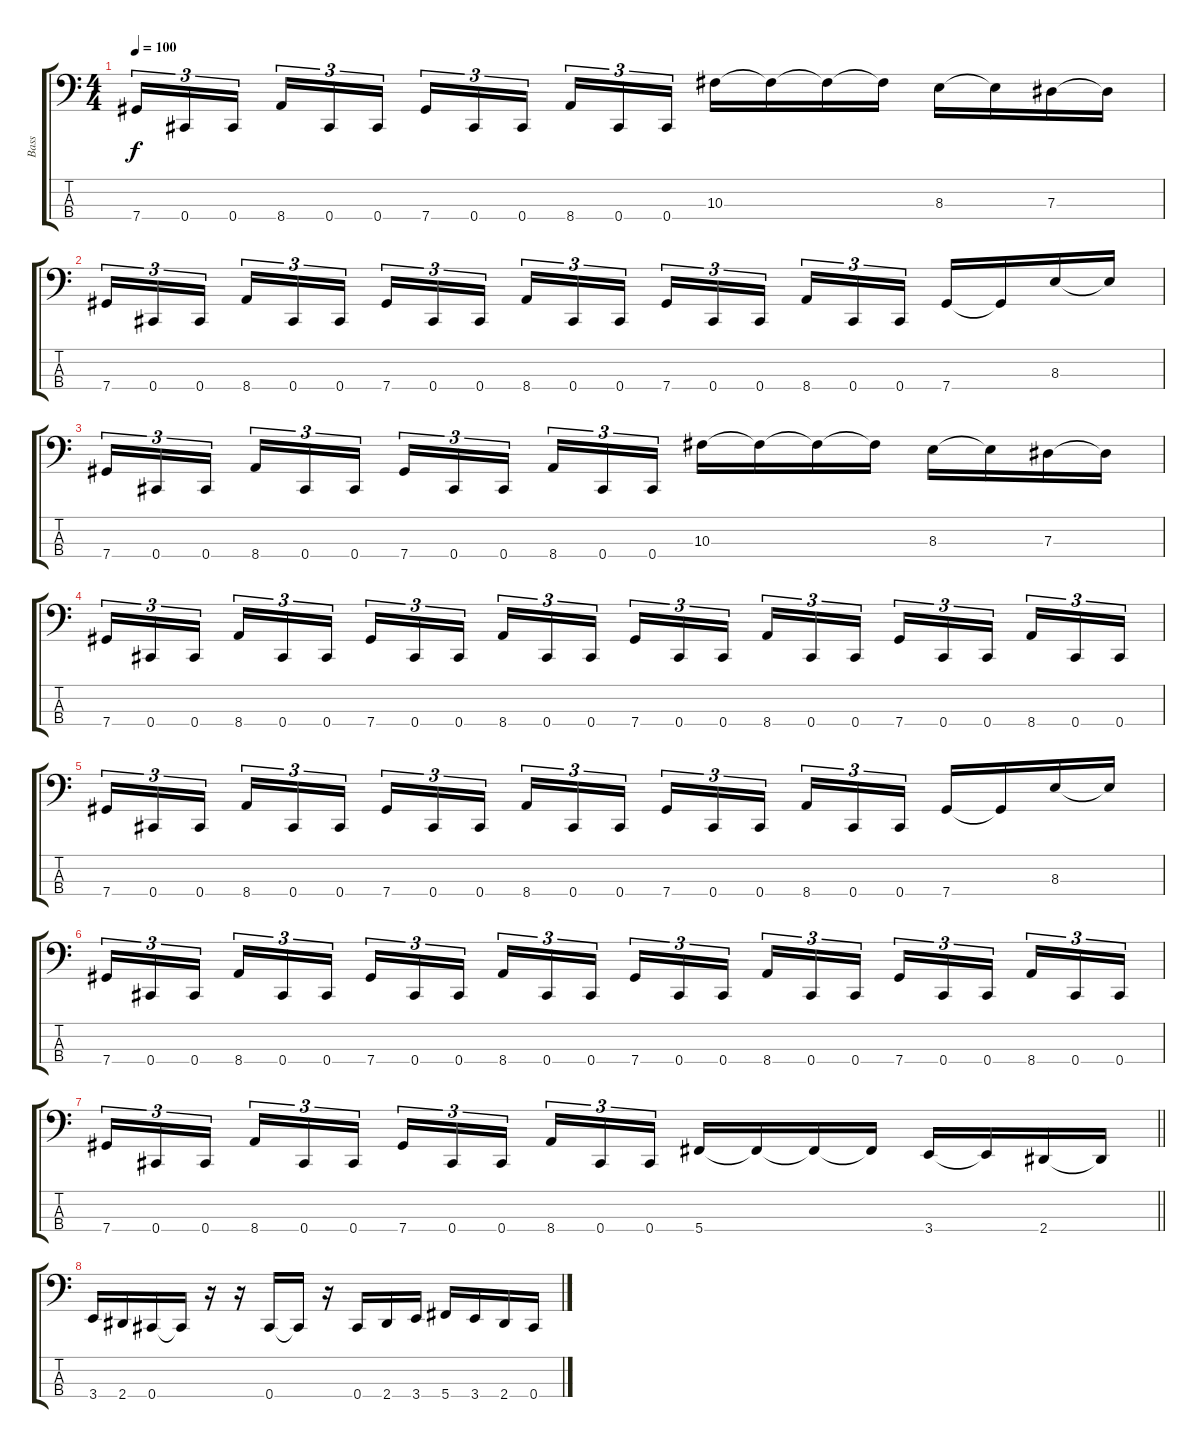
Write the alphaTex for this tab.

\track ("Bass" "Bass") {instrument slapbass1}
\staff {score tabs}
\tuning (Gb2 Db2 Ab1 Db1) {hide}
\ts (4 4)
\tempo 100
\clef f4
\ks c
7.4.16{tu (3 2) dy f} 0.4.16{tu (3 2)} 0.4.16{tu (3 2) beam splitsecondary} 8.4.16{tu (3 2)} 0.4.16{tu (3 2)} 0.4.16{tu (3 2)} 7.4.16{tu (3 2)} 0.4.16{tu (3 2)} 0.4.16{tu (3 2) beam splitsecondary} 8.4.16{tu (3 2)} 0.4.16{tu (3 2)} 0.4.16{tu (3 2)} 10.3.16 10.3{t}.16 10.3{t}.16 10.3{t}.16 8.3.16 8.3{t}.16 7.3.16 7.3{t}.16 |
7.4.16{tu (3 2)} 0.4.16{tu (3 2)} 0.4.16{tu (3 2) beam splitsecondary} 8.4.16{tu (3 2)} 0.4.16{tu (3 2)} 0.4.16{tu (3 2)} 7.4.16{tu (3 2)} 0.4.16{tu (3 2)} 0.4.16{tu (3 2) beam splitsecondary} 8.4.16{tu (3 2)} 0.4.16{tu (3 2)} 0.4.16{tu (3 2)} 7.4.16{tu (3 2)} 0.4.16{tu (3 2)} 0.4.16{tu (3 2) beam splitsecondary} 8.4.16{tu (3 2)} 0.4.16{tu (3 2)} 0.4.16{tu (3 2)} 7.4.16 7.4{t}.16 8.3.16 8.3{t}.16 |
7.4.16{tu (3 2)} 0.4.16{tu (3 2)} 0.4.16{tu (3 2) beam splitsecondary} 8.4.16{tu (3 2)} 0.4.16{tu (3 2)} 0.4.16{tu (3 2)} 7.4.16{tu (3 2)} 0.4.16{tu (3 2)} 0.4.16{tu (3 2) beam splitsecondary} 8.4.16{tu (3 2)} 0.4.16{tu (3 2)} 0.4.16{tu (3 2)} 10.3.16 10.3{t}.16 10.3{t}.16 10.3{t}.16 8.3.16 8.3{t}.16 7.3.16 7.3{t}.16 |
7.4.16{tu (3 2)} 0.4.16{tu (3 2)} 0.4.16{tu (3 2) beam splitsecondary} 8.4.16{tu (3 2)} 0.4.16{tu (3 2)} 0.4.16{tu (3 2)} 7.4.16{tu (3 2)} 0.4.16{tu (3 2)} 0.4.16{tu (3 2) beam splitsecondary} 8.4.16{tu (3 2)} 0.4.16{tu (3 2)} 0.4.16{tu (3 2)} 7.4.16{tu (3 2)} 0.4.16{tu (3 2)} 0.4.16{tu (3 2) beam splitsecondary} 8.4.16{tu (3 2)} 0.4.16{tu (3 2)} 0.4.16{tu (3 2)} 7.4.16{tu (3 2)} 0.4.16{tu (3 2)} 0.4.16{tu (3 2) beam splitsecondary} 8.4.16{tu (3 2)} 0.4.16{tu (3 2)} 0.4.16{tu (3 2)} |
7.4.16{tu (3 2)} 0.4.16{tu (3 2)} 0.4.16{tu (3 2) beam splitsecondary} 8.4.16{tu (3 2)} 0.4.16{tu (3 2)} 0.4.16{tu (3 2)} 7.4.16{tu (3 2)} 0.4.16{tu (3 2)} 0.4.16{tu (3 2) beam splitsecondary} 8.4.16{tu (3 2)} 0.4.16{tu (3 2)} 0.4.16{tu (3 2)} 7.4.16{tu (3 2)} 0.4.16{tu (3 2)} 0.4.16{tu (3 2) beam splitsecondary} 8.4.16{tu (3 2)} 0.4.16{tu (3 2)} 0.4.16{tu (3 2)} 7.4.16 7.4{t}.16 8.3.16 8.3{t}.16 |
7.4.16{tu (3 2)} 0.4.16{tu (3 2)} 0.4.16{tu (3 2) beam splitsecondary} 8.4.16{tu (3 2)} 0.4.16{tu (3 2)} 0.4.16{tu (3 2)} 7.4.16{tu (3 2)} 0.4.16{tu (3 2)} 0.4.16{tu (3 2) beam splitsecondary} 8.4.16{tu (3 2)} 0.4.16{tu (3 2)} 0.4.16{tu (3 2)} 7.4.16{tu (3 2)} 0.4.16{tu (3 2)} 0.4.16{tu (3 2) beam splitsecondary} 8.4.16{tu (3 2)} 0.4.16{tu (3 2)} 0.4.16{tu (3 2)} 7.4.16{tu (3 2)} 0.4.16{tu (3 2)} 0.4.16{tu (3 2) beam splitsecondary} 8.4.16{tu (3 2)} 0.4.16{tu (3 2)} 0.4.16{tu (3 2)} |
\barLineRight lightlight
7.4.16{tu (3 2)} 0.4.16{tu (3 2)} 0.4.16{tu (3 2) beam splitsecondary} 8.4.16{tu (3 2)} 0.4.16{tu (3 2)} 0.4.16{tu (3 2)} 7.4.16{tu (3 2)} 0.4.16{tu (3 2)} 0.4.16{tu (3 2) beam splitsecondary} 8.4.16{tu (3 2)} 0.4.16{tu (3 2)} 0.4.16{tu (3 2)} 5.4.16 5.4{t}.16 5.4{t}.16 5.4{t}.16 3.4.16 3.4{t}.16 2.4.16 2.4{t}.16 |
3.4.16 2.4.16 0.4.16 0.4{t}.16 r.16 r.16 0.4.16 0.4{t}.16 r.16 0.4.16 2.4.16 3.4.16 5.4.16 3.4.16 2.4.16 0.4.16
